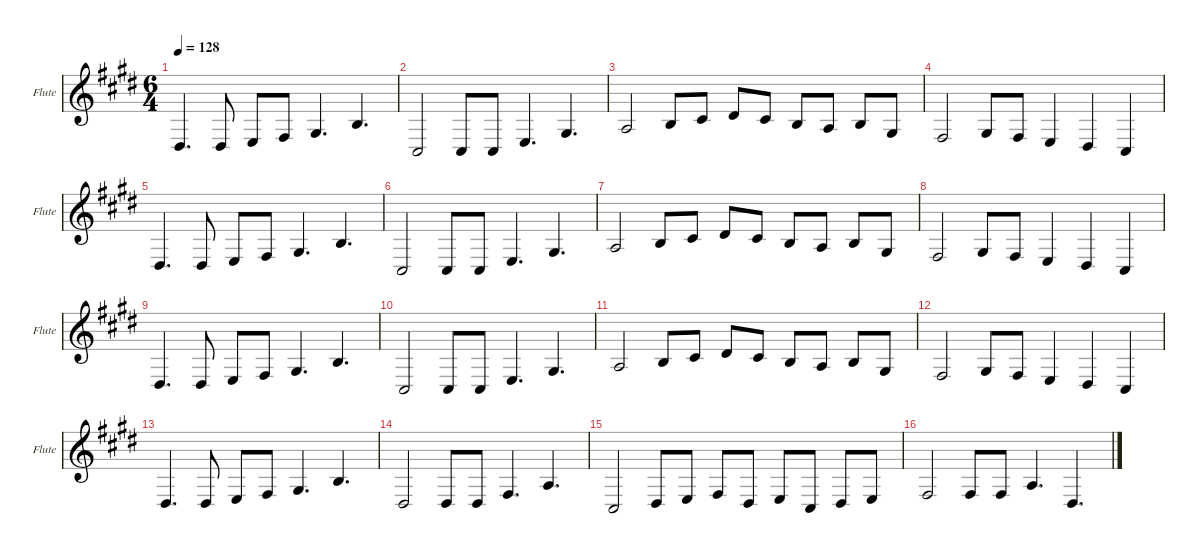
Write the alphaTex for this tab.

\defaultSystemsLayout 4
\hideDynamics
\bracketExtendMode nobrackets
\useSystemSignSeparator
\singleTrackTrackNamePolicy allsystems
\multiTrackTrackNamePolicy allsystems
\firstSystemTrackNameMode fullname
\otherSystemsTrackNameMode fullname
\firstSystemTrackNameOrientation horizontal
\otherSystemsTrackNameOrientation horizontal
\track ("Flute" "fl.") {instrument flute}
\staff {score}
\tuning (E4 B3 G3 D3 A2 E2)
\ts (6 4)
\tempo 128
\clef g2
\ks e
1.4{acc #}.4{d dy mp beam Up} 1.4{acc #}.8{beam Up} 2.4{acc forcenatural}.8{beam Up} 4.4{acc #}.8{beam Up} 1.3{acc #}.4{d beam Up} 0.2{acc forcenatural}.4{d beam Up} |
4.5{acc #}.2{beam Up} 4.5{acc #}.8{beam Up} 4.5{acc #}.8{beam Up} 2.4{acc forcenatural}.4{d beam Up} 1.3{acc #}.4{d beam Up} |
2.3{acc forcenatural}.2{beam Up} 0.2{acc forcenatural}.8{beam Up} 2.2{acc #}.8{beam Up} 4.2{acc #}.8{beam Up} 2.2{acc #}.8{beam Up} 0.2{acc forcenatural}.8{beam Up} 2.3{acc forcenatural}.8{beam Up} 0.2{acc forcenatural}.8{beam Up} 1.3{acc #}.8{beam Up} |
4.4{acc #}.2{beam Up} 1.3{acc #}.8{beam Up} 4.4{acc #}.8{beam Up} 2.4{acc forcenatural}.4{beam Up} 1.4{acc #}.4{beam Up} 4.5{acc #}.4{beam Up} |
1.4{acc #}.4{d beam Up} 1.4{acc #}.8{beam Up} 2.4{acc forcenatural}.8{beam Up} 4.4{acc #}.8{beam Up} 1.3{acc #}.4{d beam Up} 0.2{acc forcenatural}.4{d beam Up} |
4.5{acc #}.2{beam Up} 4.5{acc #}.8{beam Up} 4.5{acc #}.8{beam Up} 2.4{acc forcenatural}.4{d beam Up} 1.3{acc #}.4{d beam Up} |
2.3{acc forcenatural}.2{beam Up} 0.2{acc forcenatural}.8{beam Up} 2.2{acc #}.8{beam Up} 4.2{acc #}.8{beam Up} 2.2{acc #}.8{beam Up} 0.2{acc forcenatural}.8{beam Up} 2.3{acc forcenatural}.8{beam Up} 0.2{acc forcenatural}.8{beam Up} 1.3{acc #}.8{beam Up} |
4.4{acc #}.2{beam Up} 1.3{acc #}.8{beam Up} 4.4{acc #}.8{beam Up} 2.4{acc forcenatural}.4{beam Up} 1.4{acc #}.4{beam Up} 4.5{acc #}.4{beam Up} |
1.4{acc #}.4{d beam Up} 1.4{acc #}.8{beam Up} 2.4{acc forcenatural}.8{beam Up} 4.4{acc #}.8{beam Up} 1.3{acc #}.4{d beam Up} 0.2{acc forcenatural}.4{d beam Up} |
4.5{acc #}.2{beam Up} 4.5{acc #}.8{beam Up} 4.5{acc #}.8{beam Up} 2.4{acc forcenatural}.4{d beam Up} 1.3{acc #}.4{d beam Up} |
2.3{acc forcenatural}.2{beam Up} 0.2{acc forcenatural}.8{beam Up} 2.2{acc #}.8{beam Up} 4.2{acc #}.8{beam Up} 2.2{acc #}.8{beam Up} 0.2{acc forcenatural}.8{beam Up} 2.3{acc forcenatural}.8{beam Up} 0.2{acc forcenatural}.8{beam Up} 1.3{acc #}.8{beam Up} |
4.4{acc #}.2{beam Up} 1.3{acc #}.8{beam Up} 4.4{acc #}.8{beam Up} 2.4{acc forcenatural}.4{beam Up} 1.4{acc #}.4{beam Up} 4.5{acc #}.4{beam Up} |
1.4{acc #}.4{d beam Up} 1.4{acc #}.8{beam Up} 2.4{acc forcenatural}.8{beam Up} 4.4{acc #}.8{beam Up} 1.3{acc #}.4{d beam Up} 0.2{acc forcenatural}.4{d beam Up} |
1.4{acc #}.2{beam Up} 1.4{acc #}.8{beam Up} 1.4{acc #}.8{beam Up} 4.4{acc #}.4{d beam Up} 2.3{acc forcenatural}.4{d beam Up} |
4.5{acc #}.2{beam Up} 1.4{acc #}.8{beam Up} 2.4{acc forcenatural}.8{beam Up} 4.4{acc #}.8{beam Up} 1.4{acc #}.8{beam Up} 2.4{acc forcenatural}.8{beam Up} 4.5{acc #}.8{beam Up} 1.4{acc #}.8{beam Up} 2.4{acc forcenatural}.8{beam Up} |
4.4{acc #}.2{beam Up} 4.4{acc #}.8{beam Up} 4.4{acc #}.8{beam Up} 2.3{acc forcenatural}.4{d beam Up} 1.4{acc #}.4{d beam Up}
